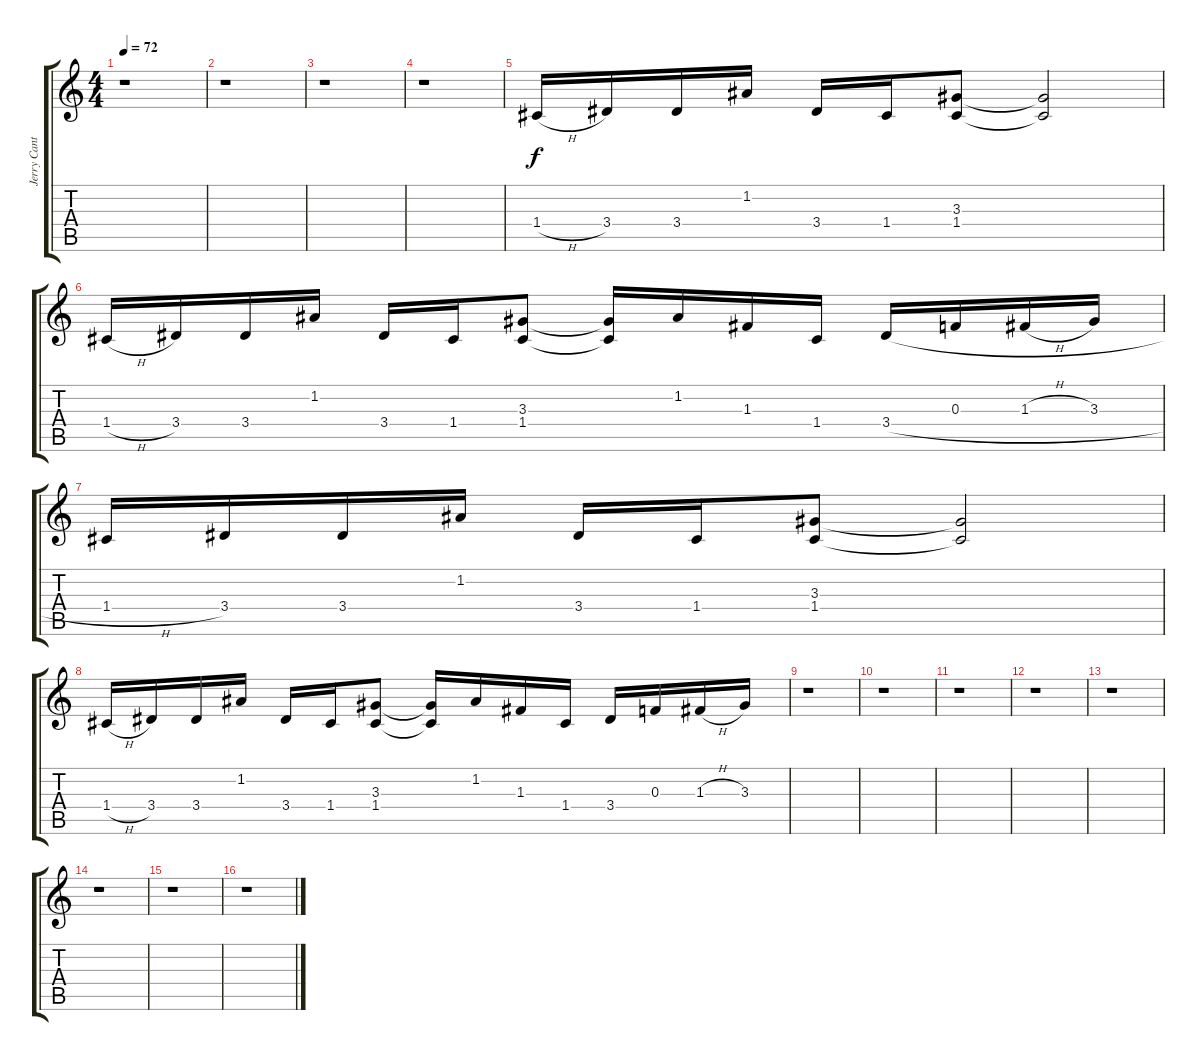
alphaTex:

\track ("Jerry Cantrell - Guitar 1 - Clean" "Jerry Cant") {instrument electricguitarclean}
\staff {score tabs}
\tuning (D4 A3 F3 C3 G2 D2) {hide}
\ts (4 4)
\tempo 72
\clef g2
\ks c
r.1{dy f} |
r.1 |
r.1 |
r.1 |
1.4{h}.16 3.4.16 3.4.16 1.2.16 3.4.16 1.4.16 (3.3 1.4).8 (3.3{t} 1.4{t}).2 |
1.4{h}.16 3.4.16 3.4.16 1.2.16 3.4.16 1.4.16 (3.3 1.4).8 (3.3{t} 1.4{t}).16 1.2.16 1.3.16 1.4.16 3.4{h}.16 0.3.16 1.3{h}.16 3.3.16 |
1.4{h}.16 3.4.16 3.4.16 1.2.16 3.4.16 1.4.16 (3.3 1.4).8 (3.3{t} 1.4{t}).2 |
1.4{h}.16 3.4.16 3.4.16 1.2.16 3.4.16 1.4.16 (3.3 1.4).8 (3.3{t} 1.4{t}).16 1.2.16 1.3.16 1.4.16 3.4.16 0.3.16 1.3{h}.16 3.3.16 |
r.1 |
r.1 |
r.1 |
r.1 |
r.1 |
r.1 |
r.1 |
r.1
